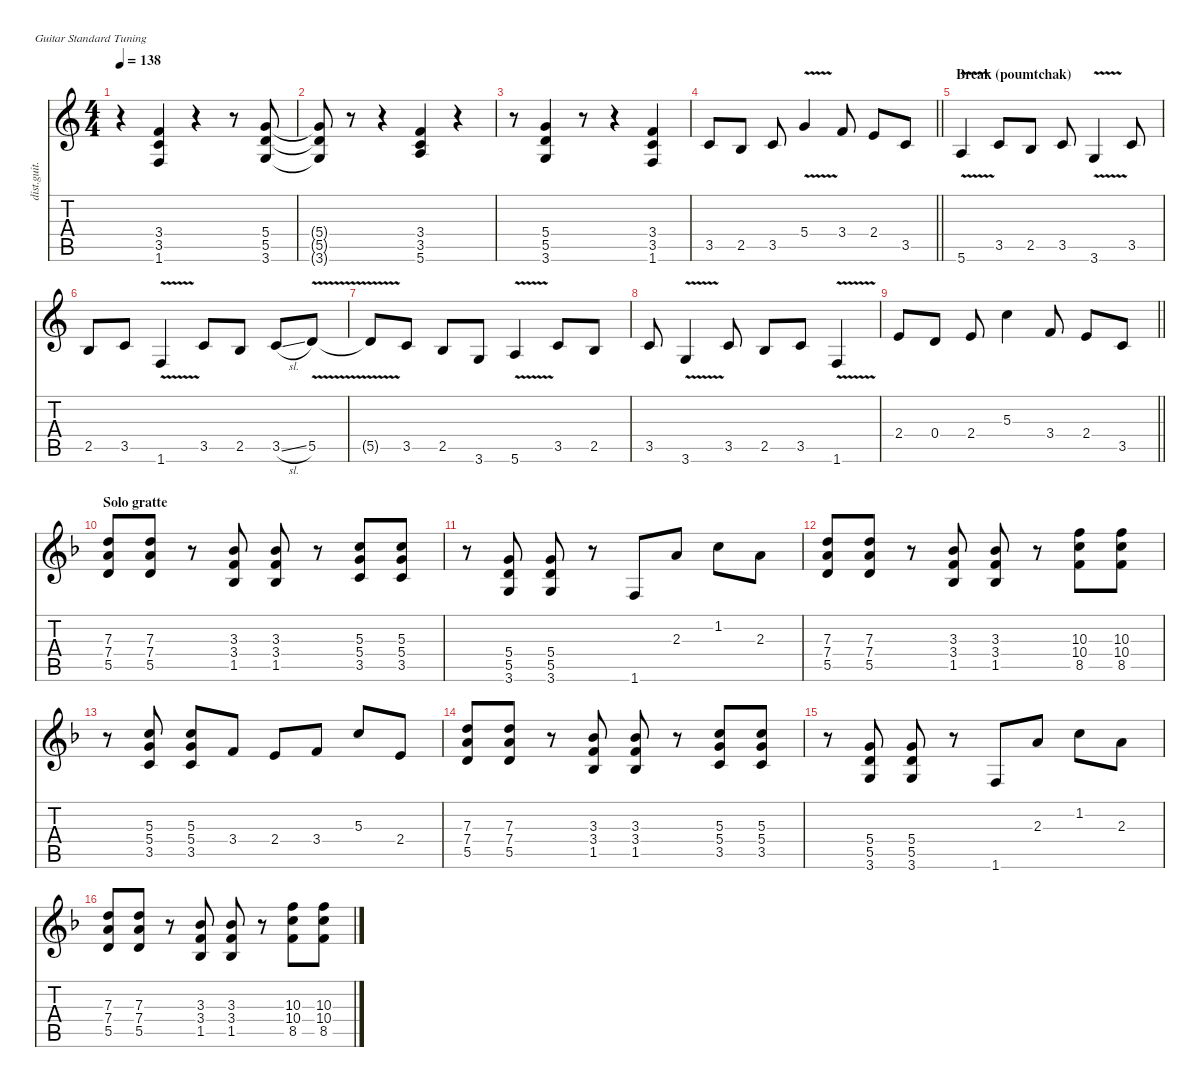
\defaultSystemsLayout 4
\hideDynamics
\bracketExtendMode nobrackets
\track ("Sylvain" "dist.guit.") {instrument distortionguitar}
\staff {score tabs}
\tuning (E4 B3 G3 D3 A2 E2)
\ts (4 4)
\tempo 138
\clef g2
\ks aminor
r.4{dy f} (1.6 3.5 3.4).4 r.4 r.8 (3.6 5.5 5.4).8 |
(3.6{t} 5.5{t} 5.4{t}).8{dy mf} r.8 r.4 (5.6 3.5 3.4).4 r.4 |
r.8 (3.6 5.5 5.4).4 r.8 r.4 (1.6 3.5 3.4).4 |
\barLineRight lightlight
3.5.8{dy f} 2.5.8 3.5.8 5.4{v}.4 3.4.8 2.4.8 3.5.8 |
\section ("" "Break (poumtchak)")
5.6{v}.4 3.5.8 2.5.8 3.5.8 3.6{v}.4 3.5.8 |
2.5.8 3.5.8 1.6{v}.4 3.5.8 2.5.8 3.5{sl}.8 5.5{v}.8 |
5.5{v t}.8 3.5.8 2.5.8 3.6.8 5.6{v}.4 3.5.8 2.5.8 |
3.5.8 3.6{v}.4 3.5.8 2.5.8 3.5.8 1.6{v}.4 |
\barLineRight lightlight
2.4.8 0.4.8 2.4.8 5.3.4 3.4.8 2.4.8 3.5.8 |
\section ("" "Solo gratte")
\ks dminor
(7.3{acc forcenatural} 7.4{acc forcenatural} 5.5{acc forcenatural}).8 (7.3{acc forcenatural} 7.4{acc forcenatural} 5.5{acc forcenatural}).8 r.8 (3.3{acc b} 3.4{acc forcenatural} 1.5{acc b}).8 (3.3{acc b} 3.4{acc forcenatural} 1.5{acc b}).8 r.8 (5.3{acc forcenatural} 5.4{acc forcenatural} 3.5{acc forcenatural}).8 (5.3{acc forcenatural} 5.4{acc forcenatural} 3.5{acc forcenatural}).8 |
r.8 (5.4{acc forcenatural} 5.5{acc forcenatural} 3.6{acc forcenatural}).8 (5.4{acc forcenatural} 5.5{acc forcenatural} 3.6{acc forcenatural}).8 r.8 1.6{acc forcenatural}.8 2.3{acc forcenatural}.8 1.2{acc forcenatural}.8 2.3{acc forcenatural}.8 |
(7.3{acc forcenatural} 7.4{acc forcenatural} 5.5{acc forcenatural}).8 (7.3{acc forcenatural} 7.4{acc forcenatural} 5.5{acc forcenatural}).8 r.8 (3.3{acc b} 3.4{acc forcenatural} 1.5{acc b}).8 (3.3{acc b} 3.4{acc forcenatural} 1.5{acc b}).8 r.8 (10.3{acc forcenatural} 10.4{acc forcenatural} 8.5{acc forcenatural}).8 (10.3{acc forcenatural} 10.4{acc forcenatural} 8.5{acc forcenatural}).8 |
r.8 (5.3{acc forcenatural} 5.4{acc forcenatural} 3.5{acc forcenatural}).8 (5.3{acc forcenatural} 5.4{acc forcenatural} 3.5{acc forcenatural}).8 3.4{acc forcenatural}.8 2.4{acc forcenatural}.8 3.4{acc forcenatural}.8 5.3{acc forcenatural}.8 2.4{acc forcenatural}.8 |
(7.3{acc forcenatural} 7.4{acc forcenatural} 5.5{acc forcenatural}).8 (7.3{acc forcenatural} 7.4{acc forcenatural} 5.5{acc forcenatural}).8 r.8 (3.3{acc b} 3.4{acc forcenatural} 1.5{acc b}).8 (3.3{acc b} 3.4{acc forcenatural} 1.5{acc b}).8 r.8 (5.3{acc forcenatural} 5.4{acc forcenatural} 3.5{acc forcenatural}).8 (5.3{acc forcenatural} 5.4{acc forcenatural} 3.5{acc forcenatural}).8 |
r.8 (5.4{acc forcenatural} 5.5{acc forcenatural} 3.6{acc forcenatural}).8 (5.4{acc forcenatural} 5.5{acc forcenatural} 3.6{acc forcenatural}).8 r.8 1.6{acc forcenatural}.8 2.3{acc forcenatural}.8 1.2{acc forcenatural}.8 2.3{acc forcenatural}.8 |
(7.3{acc forcenatural} 7.4{acc forcenatural} 5.5{acc forcenatural}).8 (7.3{acc forcenatural} 7.4{acc forcenatural} 5.5{acc forcenatural}).8 r.8 (3.3{acc b} 3.4{acc forcenatural} 1.5{acc b}).8 (3.3{acc b} 3.4{acc forcenatural} 1.5{acc b}).8 r.8 (10.3{acc forcenatural} 10.4{acc forcenatural} 8.5{acc forcenatural}).8 (10.3{acc forcenatural} 10.4{acc forcenatural} 8.5{acc forcenatural}).8
